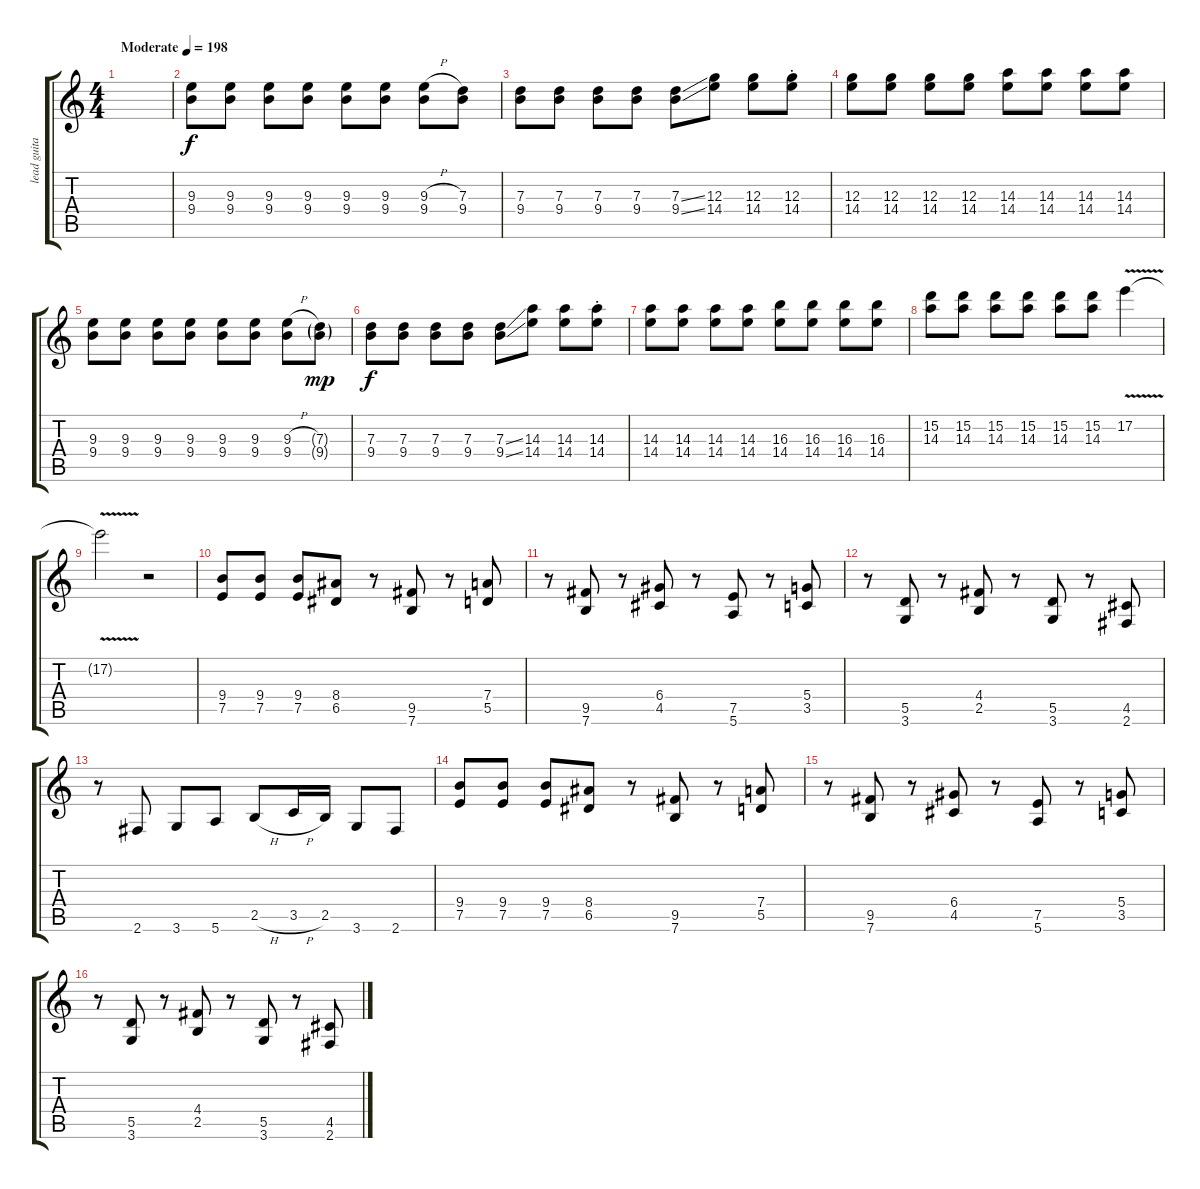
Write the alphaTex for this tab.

\track ("lead guitar" "lead guita") {instrument overdrivenguitar}
\staff {score tabs}
\tuning (E4 B3 G3 D3 A2 E2) {hide}
\ts (4 4)
\tempo (198 "Moderate")
\clef g2
\ks c
|
(9.3 9.4).8 (9.3 9.4).8 (9.3 9.4).8 (9.3 9.4).8 (9.3 9.4).8 (9.3 9.4).8 (9.3{h} 9.4).8 (7.3 9.4).8 |
(7.3 9.4).8 (7.3 9.4).8 (7.3 9.4).8 (7.3 9.4).8 (7.3{ss} 9.4{ss}).8 (12.3 14.4).8 (12.3 14.4).8 (12.3 14.4{st}).8 |
(12.3 14.4).8 (12.3 14.4).8 (12.3 14.4).8 (12.3 14.4).8 (14.3 14.4).8 (14.3 14.4).8 (14.3 14.4).8 (14.3 14.4).8 |
(9.3 9.4).8 (9.3 9.4).8 (9.3 9.4).8 (9.3 9.4).8 (9.3 9.4).8 (9.3 9.4).8 (9.3{h} 9.4).8 (7.3{g} 9.4{g}).8{dy mp} |
(7.3 9.4).8{dy f} (7.3 9.4).8 (7.3 9.4).8 (7.3 9.4).8 (7.3{ss} 9.4{ss}).8 (14.3 14.4).8 (14.3 14.4).8 (14.3{st} 14.4).8 |
(14.3 14.4).8 (14.3 14.4).8 (14.3 14.4).8 (14.3 14.4).8 (16.3 14.4).8 (16.3 14.4).8 (16.3 14.4).8 (16.3 14.4).8 |
(15.2 14.3).8 (15.2 14.3).8 (15.2 14.3).8 (15.2 14.3).8 (15.2 14.3).8 (15.2 14.3).8 17.2{v}.4 |
17.2{t}.2 r.2 |
(9.4 7.5).8 (9.4 7.5).8 (9.4 7.5).8 (8.4 6.5).8 r.8 (9.5 7.6).8 r.8 (7.4 5.5).8 |
r.8 (9.5 7.6).8 r.8 (6.4 4.5).8 r.8 (7.5 5.6).8 r.8 (5.4 3.5).8 |
r.8 (5.5 3.6).8 r.8 (4.4 2.5).8 r.8 (5.5 3.6).8 r.8 (4.5 2.6).8 |
r.8 2.6.8 3.6.8 5.6.8 2.5{h}.8 3.5{h}.16 2.5.16 3.6.8 2.6.8 |
(9.4 7.5).8 (9.4 7.5).8 (9.4 7.5).8 (8.4 6.5).8 r.8 (9.5 7.6).8 r.8 (7.4 5.5).8 |
r.8 (9.5 7.6).8 r.8 (6.4 4.5).8 r.8 (7.5 5.6).8 r.8 (5.4 3.5).8 |
r.8 (5.5 3.6).8 r.8 (4.4 2.5).8 r.8 (5.5 3.6).8 r.8 (4.5 2.6).8
